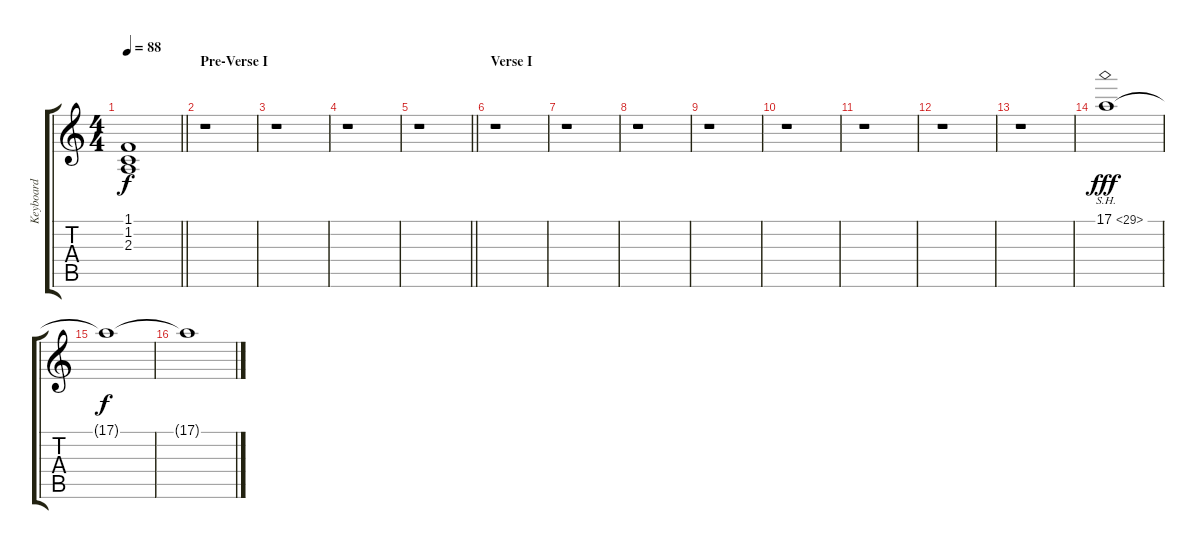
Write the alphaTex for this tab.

\track ("Keyboard" "Keyboard") {instrument pad1newage}
\staff {score tabs}
\tuning (E4 B3 G3 D3 A2 E2) {hide}
\ts (4 4)
\tempo 88
\clef g2
\barLineRight lightlight
\ks c
(1.1{t} 1.2{t} 2.3{t}).1{dy f} |
\section ("" "Pre-Verse I")
r.1 |
r.1 |
r.1 |
\barLineRight lightlight
r.1 |
\section ("" "Verse I")
r.1 |
r.1 |
r.1 |
r.1 |
r.1 |
r.1 |
r.1 |
r.1 |
17.1{sh 12}.1{dy fff} |
17.1{t}.1{dy f} |
17.1{t}.1
